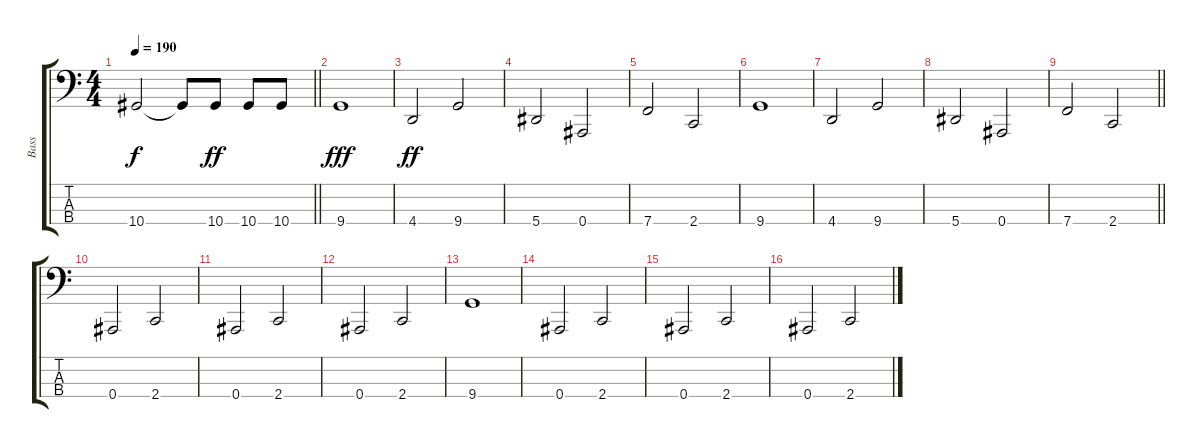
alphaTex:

\track ("Bass" "Bass") {instrument electricbassfinger}
\staff {score tabs}
\tuning (Eb2 Bb1 F1 Bb0) {hide}
\ts (4 4)
\tempo 190
\clef f4
\barLineRight lightlight
\ks c
10.4{t}.2{dy f} 10.4{t}.8 10.4.8{dy ff} 10.4.8 10.4.8 |
9.4.1{dy fff} |
4.4.2{dy ff} 9.4.2 |
5.4.2 0.4.2 |
7.4.2 2.4.2 |
9.4.1 |
4.4.2 9.4.2 |
5.4.2 0.4.2 |
\barLineRight lightlight
7.4.2 2.4.2 |
0.4.2 2.4.2 |
0.4.2 2.4.2 |
0.4.2 2.4.2 |
9.4.1 |
0.4.2 2.4.2 |
0.4.2 2.4.2 |
0.4.2 2.4.2
